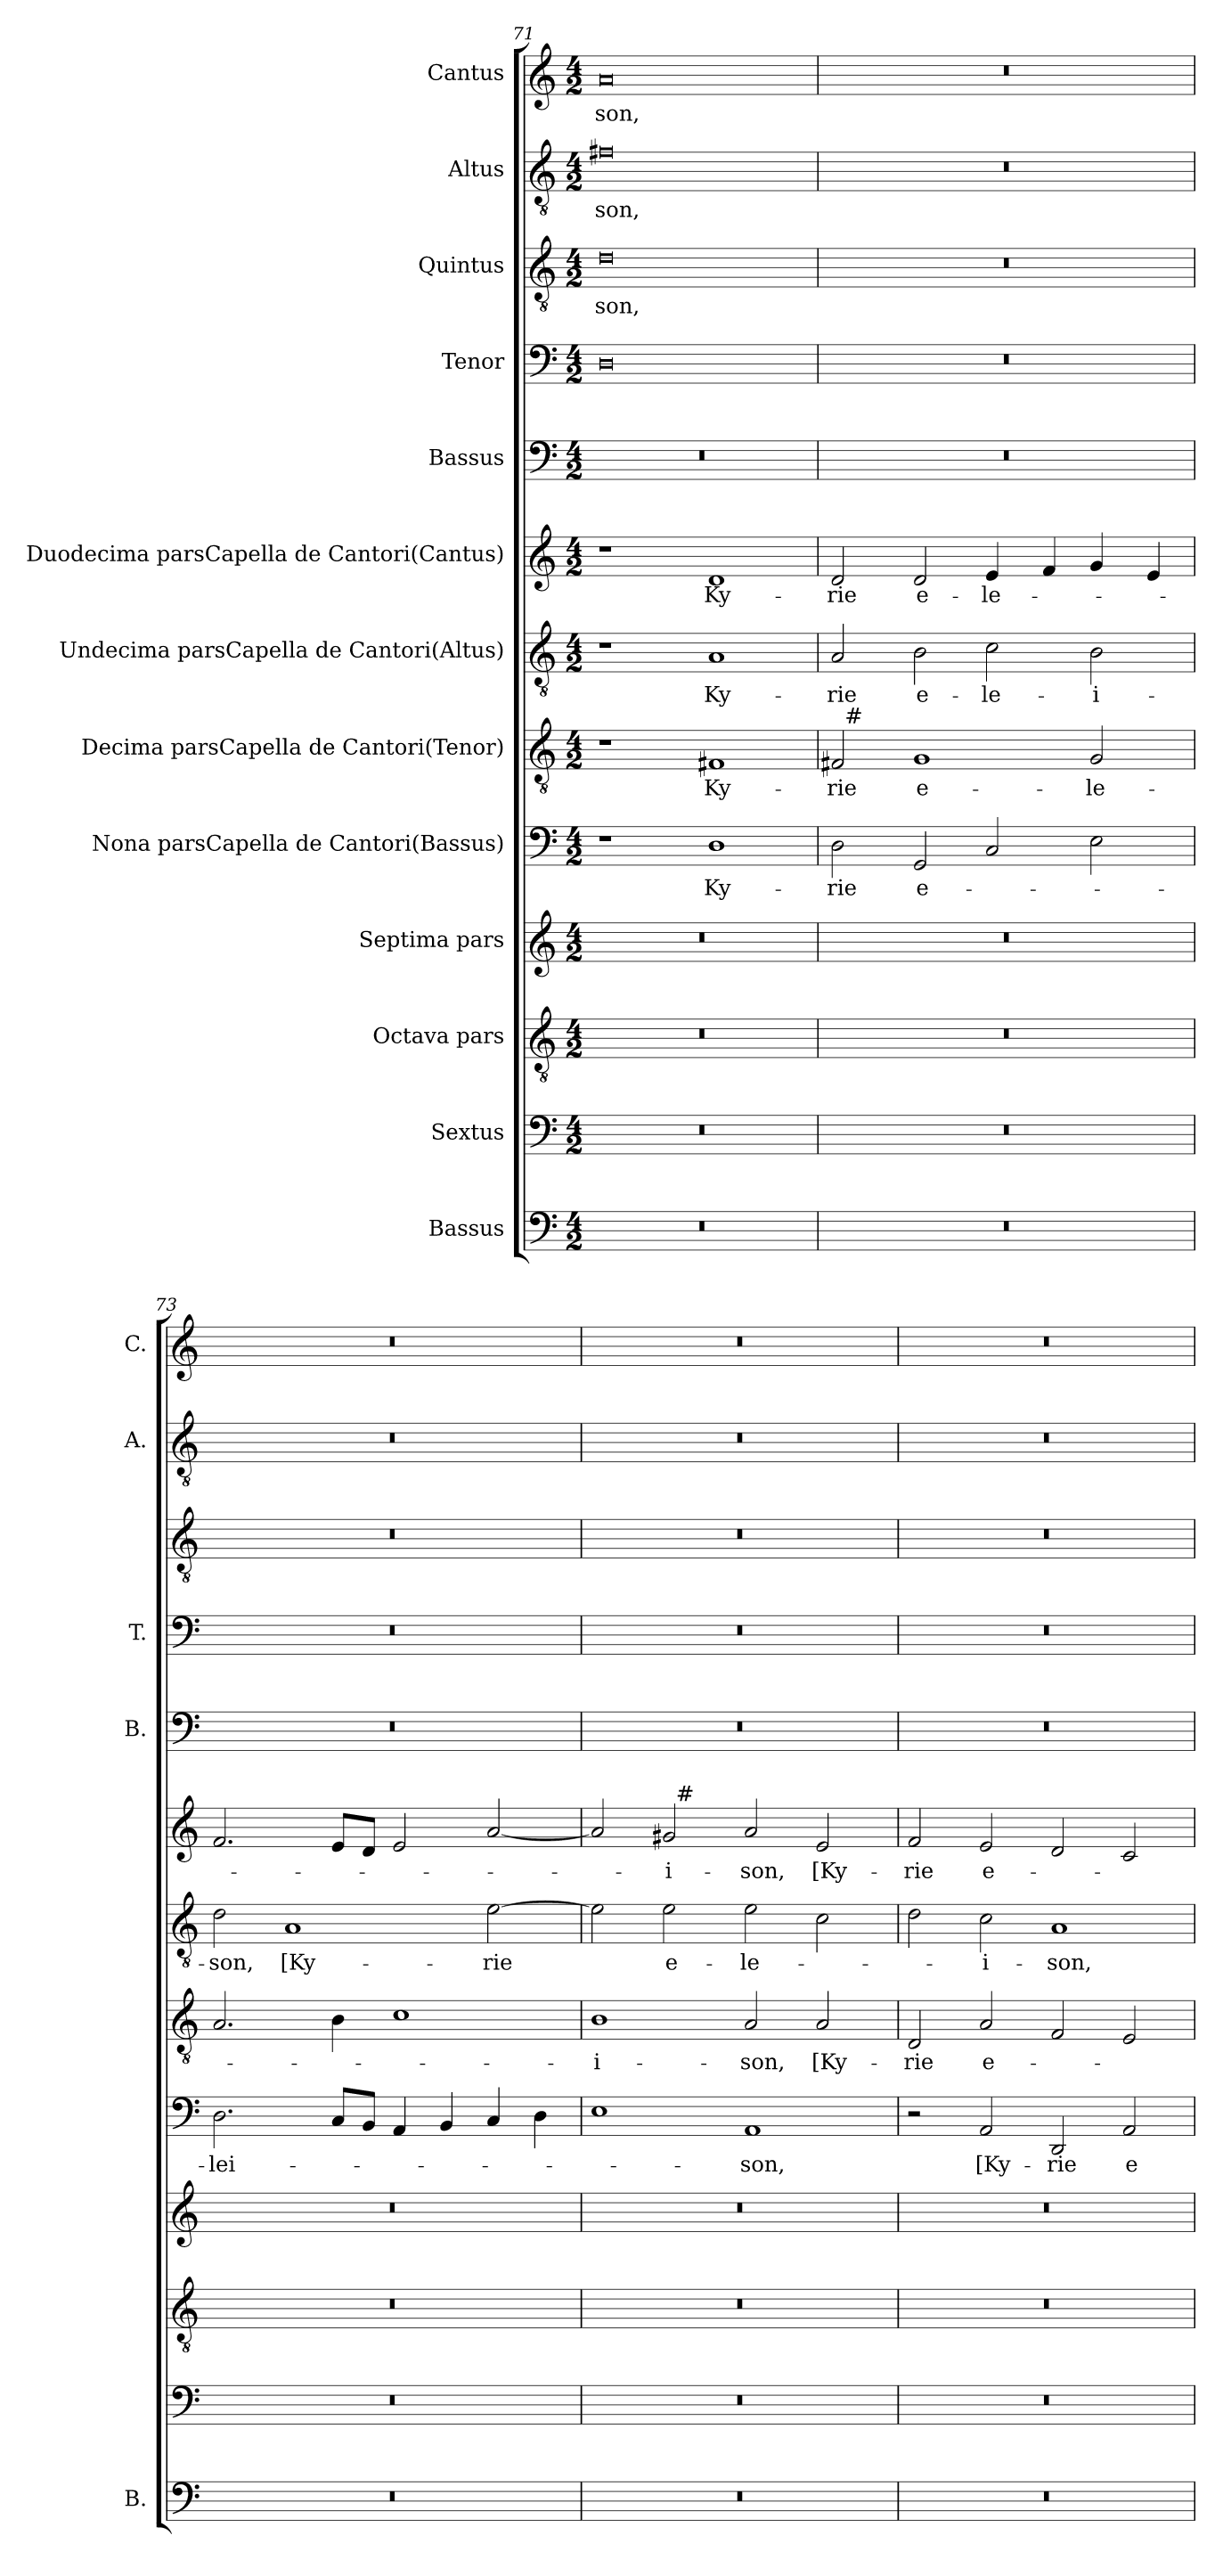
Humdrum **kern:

**kern	**kern	**kern	**kern	**kern	**text	**kern	**text	**kern	**text	**kern	**text	**kern	**kern	**text	**kern	**text	**kern	**text	**kern	**text
*part13	*part12	*part11	*part10	*part9	*part9	*part8	*part8	*part7	*part7	*part6	*part6	*part5	*part4	*part4	*part3	*part3	*part2	*part2	*part1	*part1
*staff13	*staff12	*staff11	*staff10	*staff9	*staff9	*staff8	*staff8	*staff7	*staff7	*staff6	*staff6	*staff5	*staff4	*staff4	*staff3	*staff3	*staff2	*staff2	*staff1	*staff1
*I"Bassus	*I"Sextus	*I"Octava pars	*I"Septima pars	*I"Nona parsCapella de Cantori(Bassus)	*	*I"Decima parsCapella de Cantori(Tenor)	*	*I"Undecima parsCapella de Cantori(Altus)	*	*I"Duodecima parsCapella de Cantori(Cantus)	*	*I"Bassus	*I"Tenor	*	*I"Quintus	*	*I"Altus	*	*I"Cantus	*
*I'B.	*	*	*	*	*	*	*	*	*	*	*	*I'B.	*I'T.	*	*	*	*I'A.	*	*I'C.	*
*clefF4	*clefF4	*clefGv2	*clefG2	*clefF4	*	*clefGv2	*	*clefGv2	*	*clefG2	*	*clefF4	*clefF4	*	*clefGv2	*	*clefGv2	*	*clefG2	*
*	*	*ITrd7c12	*	*	*	*ITrd7c12	*	*ITrd7c12	*	*	*	*	*	*	*ITrd7c12	*	*ITrd7c12	*	*	*
*k[]	*k[]	*k[]	*k[]	*k[]	*	*k[]	*	*k[]	*	*k[]	*	*k[]	*k[]	*	*k[]	*	*k[]	*	*k[]	*
*a:	*a:	*a:	*a:	*a:	*	*a:	*	*a:	*	*a:	*	*a:	*a:	*	*a:	*	*a:	*	*a:	*
*M4/2	*M4/2	*M4/2	*M4/2	*M4/2	*	*M4/2	*	*M4/2	*	*M4/2	*	*M4/2	*M4/2	*	*M4/2	*	*M4/2	*	*M4/2	*
=71	=71	=71	=71	=71	=71	=71	=71	=71	=71	=71	=71	=71	=71	=71	=71	=71	=71	=71	=71	=71
!LO:N:vis=1	!LO:N:vis=1	!LO:N:vis=1	!LO:N:vis=1	!	!	!	!	!	!	!	!	!LO:N:vis=1	!	!	!	!LO:LY:b	!	!LO:LY:b	!	!LO:LY:b
0r	0r	0r	0r	1r	.	1r	.	1r	.	1r	.	0r	0D	.	0D	-son,	0F#X	-son,	0a	-son,
!	!	!	!	!	!LO:LY:b	!	!LO:LY:b	!	!LO:LY:b	!	!LO:LY:b	!	!	!	!	!	!	!	!	!
.	.	.	.	1D	Ky-	1FF#X	Ky-	1AA	Ky-	1d	Ky-	.	.	.	.	.	.	.	.	.
=72	=72	=72	=72	=72	=72	=72	=72	=72	=72	=72	=72	=72	=72	=72	=72	=72	=72	=72	=72	=72
!LO:N:vis=1	!LO:N:vis=1	!LO:N:vis=1	!LO:N:vis=1	!	!LO:LY:b	!	!LO:LY:b	!	!LO:LY:b	!	!LO:LY:b	!LO:N:vis=1	!LO:N:vis=1	!	!LO:N:vis=1	!	!LO:N:vis=1	!	!LO:N:vis=1	!
*	*	*	*	*	*	*^	*	*	*	*	*	*	*	*	*	*	*	*	*	*
0r	0r	0r	0r	2D\	-rie	2FF#/	32ryy	-rie	2AA/	-rie	2d/	-rie	0r	0r	.	0r	.	0r	.	0r	.
!	!	!	!	!	!	!	!LO:TX:a:t=#	!	!	!	!	!	!	!	!	!	!	!	!	!	!
.	.	.	.	.	.	.	1ryy	.	.	.	.	.	.	.	.	.	.	.	.	.	.
!	!	!	!	!	!LO:LY:b	!	!	!LO:LY:b	!	!LO:LY:b	!	!LO:LY:b	!	!	!	!	!	!	!	!	!
.	.	.	.	2GG/	e-	1GG	.	e-	2BB\	e-	2d/	e-	.	.	.	.	.	.	.	.	.
!	!	!	!	!	!	!	!	!	!	!LO:LY:b	!	!LO:LY:b	!	!	!	!	!	!	!	!	!
.	.	.	.	2C/	.	.	.	.	2C\	-le-	4e/	-le-	.	.	.	.	.	.	.	.	.
.	.	.	.	.	.	.	2ryy	.	.	.	.	.	.	.	.	.	.	.	.	.	.
.	.	.	.	.	.	.	.	.	.	.	4f/	.	.	.	.	.	.	.	.	.	.
!	!	!	!	!	!	!	!	!LO:LY:b	!	!LO:LY:b	!	!	!	!	!	!	!	!	!	!	!
.	.	.	.	2E\	.	2GG/	.	-le-	2BB\	-i-	4g/	.	.	.	.	.	.	.	.	.	.
.	.	.	.	.	.	.	4...ryy	.	.	.	.	.	.	.	.	.	.	.	.	.	.
.	.	.	.	.	.	.	.	.	.	.	4e/	.	.	.	.	.	.	.	.	.	.
=73	=73	=73	=73	=73	=73	=73	=73	=73	=73	=73	=73	=73	=73	=73	=73	=73	=73	=73	=73	=73	=73
!LO:N:vis=1	!LO:N:vis=1	!LO:N:vis=1	!LO:N:vis=1	!	!LO:LY:b	!	!	!	!	!LO:LY:b	!	!	!LO:N:vis=1	!LO:N:vis=1	!	!LO:N:vis=1	!	!LO:N:vis=1	!	!LO:N:vis=1	!
*	*	*	*	*	*	*v	*v	*	*	*	*	*	*	*	*	*	*	*	*	*	*
0r	0r	0r	0r	2.D\	-lei-	2.AA/	.	2D\	-son,	2.f/	.	0r	0r	.	0r	.	0r	.	0r	.
!	!	!	!	!	!	!	!	!	!LO:LY:b	!	!	!	!	!	!	!	!	!	!	!
.	.	.	.	.	.	.	.	1AA	[Ky-	.	.	.	.	.	.	.	.	.	.	.
.	.	.	.	8C/L	.	4BB\	.	.	.	8e/L	.	.	.	.	.	.	.	.	.	.
.	.	.	.	8BB/J	.	.	.	.	.	8d/J	.	.	.	.	.	.	.	.	.	.
.	.	.	.	4AA/	.	1C	.	.	.	2e/	.	.	.	.	.	.	.	.	.	.
.	.	.	.	4BB/	.	.	.	.	.	.	.	.	.	.	.	.	.	.	.	.
!	!	!	!	!	!	!	!	!	!LO:LY:b	!	!	!	!	!	!	!	!	!	!	!
.	.	.	.	4C/	.	.	.	[>2E\	-rie	[<2a/	.	.	.	.	.	.	.	.	.	.
.	.	.	.	4D\	.	.	.	.	.	.	.	.	.	.	.	.	.	.	.	.
=74	=74	=74	=74	=74	=74	=74	=74	=74	=74	=74	=74	=74	=74	=74	=74	=74	=74	=74	=74	=74
!LO:N:vis=1	!LO:N:vis=1	!LO:N:vis=1	!LO:N:vis=1	!	!	!	!LO:LY:b	!	!	!	!	!LO:N:vis=1	!LO:N:vis=1	!	!LO:N:vis=1	!	!LO:N:vis=1	!	!LO:N:vis=1	!
*	*	*	*	*	*	*	*	*	*	*^	*	*	*	*	*	*	*	*	*	*
0r	0r	0r	0r	1E	.	1BB	-i-	2E\]	.	2a/]	2ryy	.	0r	0r	.	0r	.	0r	.	0r	.
!	!	!	!	!	!	!	!	!	!LO:LY:b	!	!	!LO:LY:b	!	!	!	!	!	!	!	!	!
.	.	.	.	.	.	.	.	2E\	e-	2g#/	32ryy	-i-	.	.	.	.	.	.	.	.	.
!	!	!	!	!	!	!	!	!	!	!	!LO:TX:a:t=#	!	!	!	!	!	!	!	!	!	!
.	.	.	.	.	.	.	.	.	.	.	1ryy	.	.	.	.	.	.	.	.	.	.
!	!	!	!	!	!LO:LY:b	!	!LO:LY:b	!	!LO:LY:b	!	!	!LO:LY:b	!	!	!	!	!	!	!	!	!
.	.	.	.	1AA	-son,	2AA/	-son,	2E\	-le-	2a/	.	-son,	.	.	.	.	.	.	.	.	.
!	!	!	!	!	!	!	!LO:LY:b	!	!	!	!	!LO:LY:b	!	!	!	!	!	!	!	!	!
.	.	.	.	.	.	2AA/	[Ky-	2C\	.	2e/	.	[Ky-	.	.	.	.	.	.	.	.	.
.	.	.	.	.	.	.	.	.	.	.	4...ryy	.	.	.	.	.	.	.	.	.	.
!!LO:PB:g=z
=75	=75	=75	=75	=75	=75	=75	=75	=75	=75	=75	=75	=75	=75	=75	=75	=75	=75	=75	=75	=75	=75
!LO:N:vis=1	!LO:N:vis=1	!LO:N:vis=1	!LO:N:vis=1	!	!	!	!LO:LY:b	!	!	!	!	!LO:LY:b	!LO:N:vis=1	!LO:N:vis=1	!	!LO:N:vis=1	!	!LO:N:vis=1	!	!LO:N:vis=1	!
*	*	*	*	*	*	*	*	*	*	*v	*v	*	*	*	*	*	*	*	*	*	*
0r	0r	0r	0r	2r	.	2DD/	-rie	2D\	.	2f/	-rie	0r	0r	.	0r	.	0r	.	0r	.
!	!	!	!	!	!LO:LY:b	!	!LO:LY:b	!	!LO:LY:b	!	!LO:LY:b	!	!	!	!	!	!	!	!	!
.	.	.	.	2AA/	[Ky-	2AA/	e-	2C\	-i-	2e/	e-	.	.	.	.	.	.	.	.	.
!	!	!	!	!	!LO:LY:b	!	!	!	!LO:LY:b	!	!	!	!	!	!	!	!	!	!	!
.	.	.	.	2DD/	-rie	2FF/	.	1AA	-son,	2d/	.	.	.	.	.	.	.	.	.	.
!	!	!	!	!	!LO:LY:b	!	!	!	!	!	!	!	!	!	!	!	!	!	!	!
.	.	.	.	2AA/	e-	2EE/	.	.	.	2c/	.	.	.	.	.	.	.	.	.	.
=	=	=	=	=	=	=	=	=	=	=	=	=	=	=	=	=	=	=	=	=
*-	*-	*-	*-	*-	*-	*-	*-	*-	*-	*-	*-	*-	*-	*-	*-	*-	*-	*-	*-	*-
